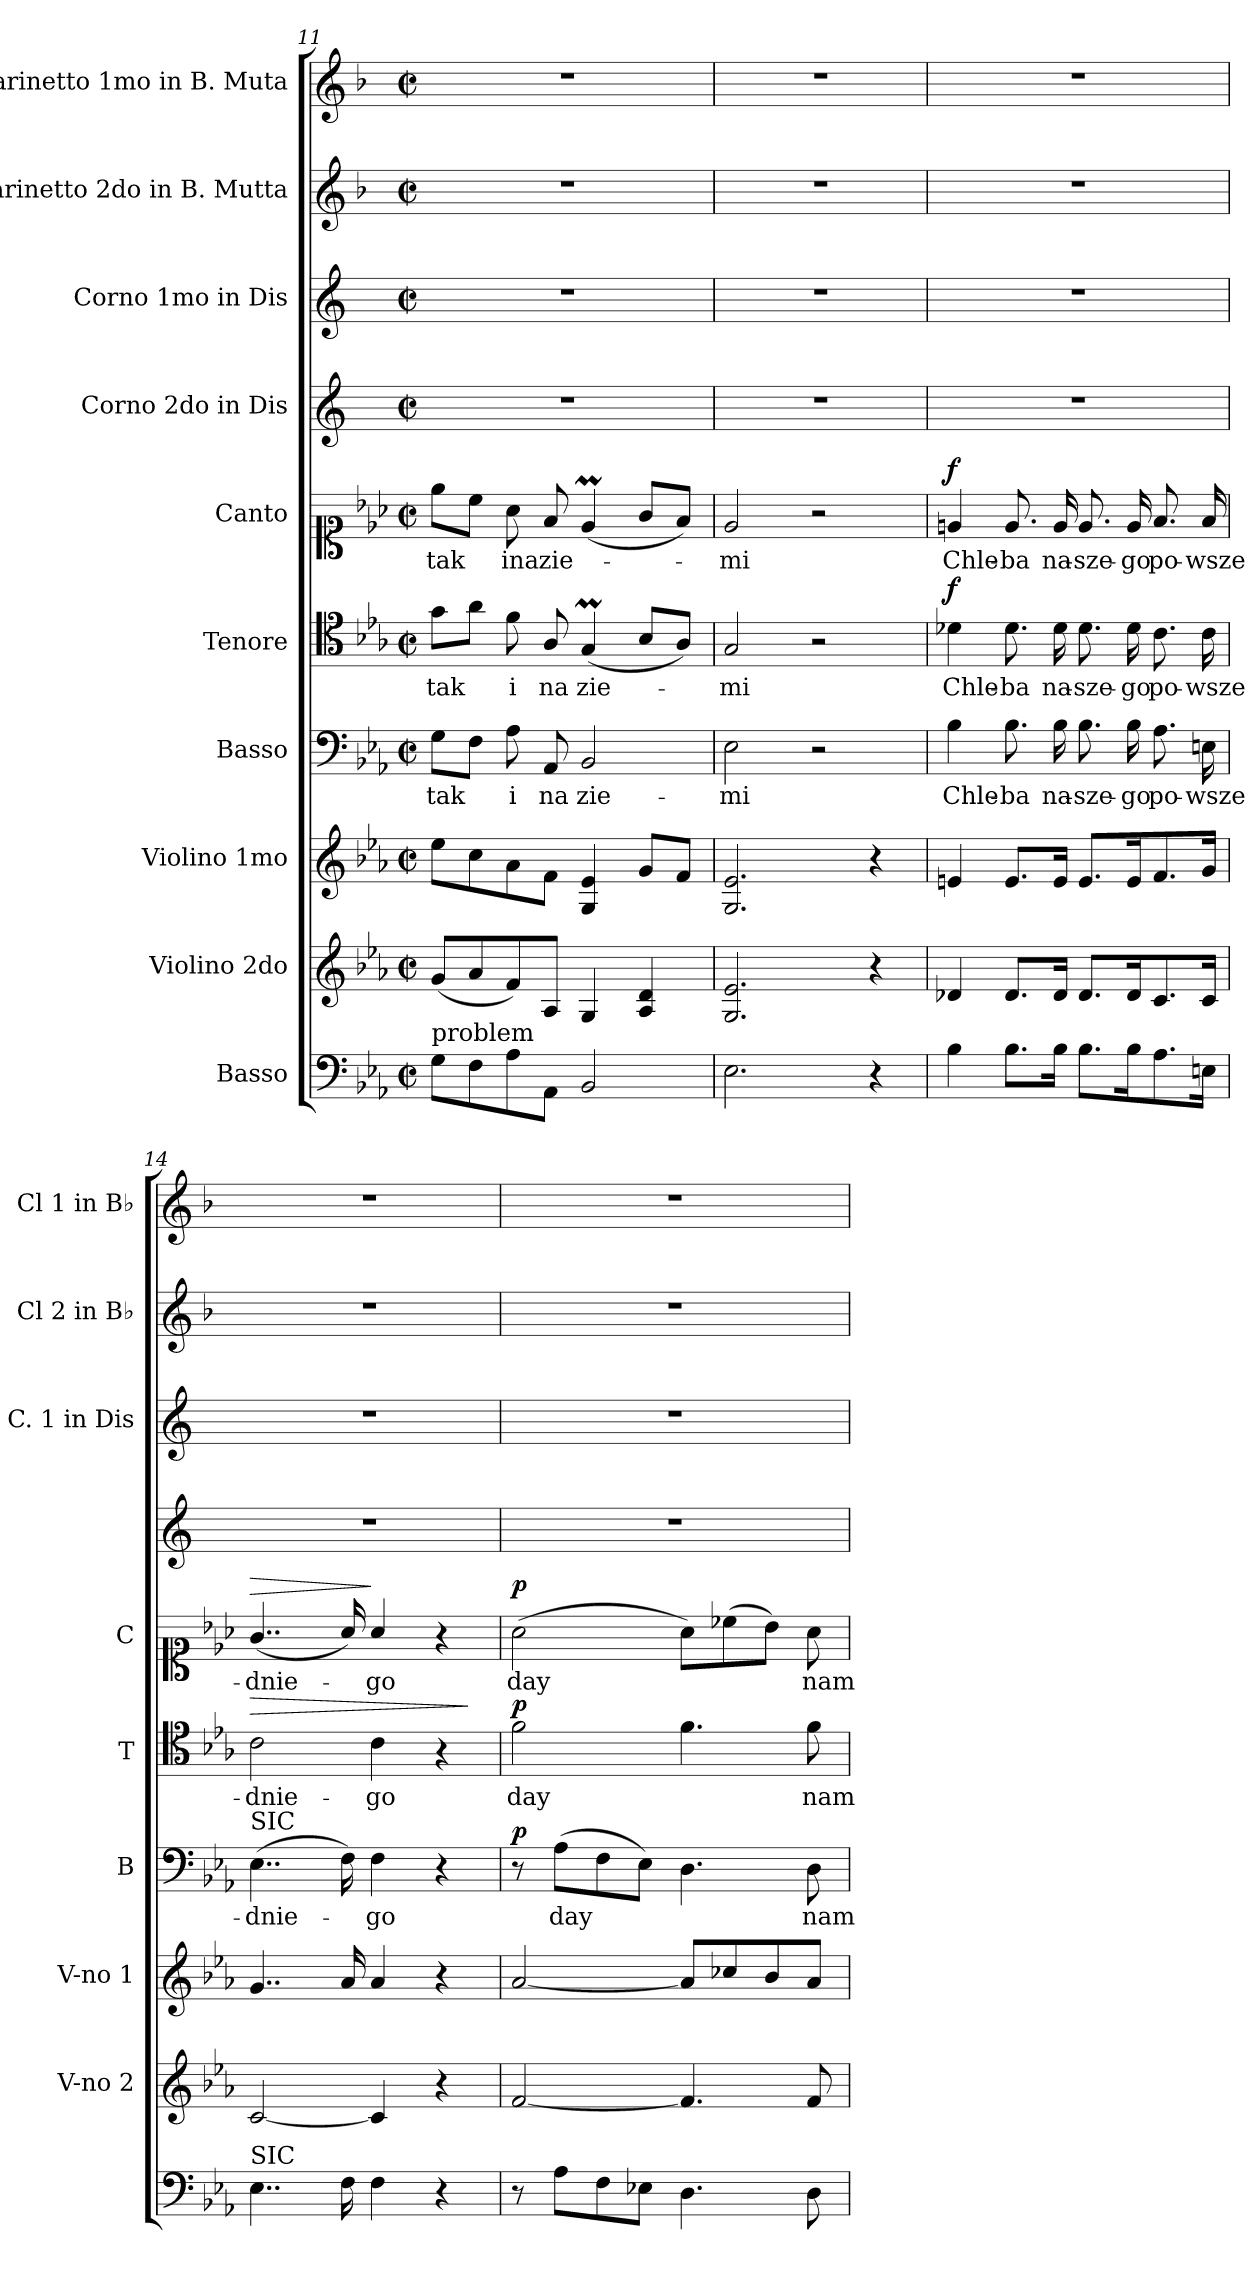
**kern	**kern	**kern	**kern	**text	**dynam	**kern	**text	**dynam	**kern	**text	**dynam	**kern	**kern	**kern	**kern
*part10	*part9	*part8	*part7	*part7	*part7	*part6	*part6	*part6	*part5	*part5	*part5	*part4	*part3	*part2	*part1
*staff10	*staff9	*staff8	*staff7	*staff7	*staff7	*staff6	*staff6	*staff6	*staff5	*staff5	*staff5	*staff4	*staff3	*staff2	*staff1
*I"Basso	*I"Violino 2do	*I"Violino 1mo	*I"Basso	*	*	*I"Tenore	*	*	*I"Canto	*	*	*I"Corno 2do in Dis	*I"Corno 1mo in Dis	*I"Clarinetto 2do in B. Mutta	*I"Clarinetto 1mo in B. Muta
*	*I'V-no 2	*I'V-no 1	*I'B	*	*	*I'T	*	*	*I'C	*	*	*	*I'C. 1 in Dis	*I'Cl 2 in B♭	*I'Cl 1 in B♭
*clefF4	*clefG2	*clefG2	*clefF4	*	*	*clefC4	*	*	*clefC1	*	*	*clefG2	*clefG2	*clefG2	*clefG2
*	*	*	*	*	*	*	*	*	*	*	*	*ITrd5c9	*ITrd5c9	*ITrd1c2	*ITrd1c2
*k[b-e-a-]	*k[b-e-a-]	*k[b-e-a-]	*k[b-e-a-]	*	*	*k[b-e-a-]	*	*	*k[b-e-a-]	*	*	*k[b-e-a-]	*k[b-e-a-]	*k[b-e-a-]	*k[b-e-a-]
*M2/2	*M2/2	*M2/2	*M2/2	*	*	*M2/2	*	*	*M2/2	*	*	*M2/2	*M2/2	*M2/2	*M2/2
*met(c|)	*met(c|)	*met(c|)	*met(c|)	*	*	*met(c|)	*	*	*met(c|)	*	*	*met(c|)	*met(c|)	*met(c|)	*met(c|)
=11	=11	=11	=11	=11	=11	=11	=11	=11	=11	=11	=11	=11	=11	=11	=11
!LO:TX:a:t=problem	!	!	!	!	!	!	!	!	!	!	!	!	!	!	!
8G\L	(8g/L	8ee-\L	8G\L	tak	.	8g\L	tak	.	8ee-\L	tak	.	1r	1r	1r	1r
8F\	8a-/	8cc\	8F\J	.	.	8a-\J	.	.	8cc\J	.	.	.	.	.	.
8A-\	8f/)	8a-\	8A-\	i	.	8f\	i	.	8a-\	ina	.	.	.	.	.
8AA-/J	8A-/J	8f\J	8AA-/	na	.	8A-/	na	.	8f/	zie-	.	.	.	.	.
2BB-/	4G/	4G/ 4e-/	2BB-/	zie-	.	(<4Gm/	zie-	.	(>4e-M/	.	.	.	.	.	.
.	4A-/ 4d/	8g/L	.	.	.	8B-/L	.	.	8g/L	.	.	.	.	.	.
.	.	8f/J	.	.	.	8A-/J)	.	.	8f/J)	.	.	.	.	.	.
=12	=12	=12	=12	=12	=12	=12	=12	=12	=12	=12	=12	=12	=12	=12	=12
2.E-\	2.G/ 2.e-/	2.G/ 2.e-/	2E-\	-mi	.	2G/	-mi	.	2e-/	-mi	.	1r	1r	1r	1r
.	.	.	2r	.	.	2r	.	.	2r	.	.	.	.	.	.
4r	4r	4r	.	.	.	.	.	.	.	.	.	.	.	.	.
=13	=13	=13	=13	=13	=13	=13	=13	=13	=13	=13	=13	=13	=13	=13	=13
!	!	!	!	!	!	!	!	!LO:DY:b	!	!	!LO:DY:b	!	!	!	!
4B-\	4d-X/	4en/	4B-\	Chle-	.	4d-X\	Chle-	f	4en/	Chle-	f	1r	1r	1r	1r
8.B-\L	8.d-/L	8.e/L	8.B-\	-ba	.	8.d-\	-ba	.	8.e/	-ba	.	.	.	.	.
16B-\Jk	16d-/Jk	16e/Jk	16B-\	na-	.	16d-\	na-	.	16e/	na-	.	.	.	.	.
8.B-\L	8.d-/L	8.e/L	8.B-\	-sze-	.	8.d-\	-sze-	.	8.e/	-sze-	.	.	.	.	.
16B-\K	16d-/K	16e/K	16B-\	-go	.	16d-\	-go	.	16e/	-go	.	.	.	.	.
8.A-\	8.c/	8.f/	8.A-\	po-	.	8.c\	po-	.	8.f/	po-	.	.	.	.	.
16En\Jk	16c/Jk	16g/Jk	16En\	-wsze-	.	16c\	-wsze-	.	16f/	-wsze-	.	.	.	.	.
=14	=14	=14	=14	=14	=14	=14	=14	=14	=14	=14	=14	=14	=14	=14	=14
!	!	!	!LO:TX:a:t=SIC	!	!	!	!	!	!	!	!	!	!	!	!
!LO:TX:a:t=SIC	!	!	!	!	!	!	!	!	!	!	!	!	!	!	!
!	!	!	!	!	!	!	!	!LO:HP:a	!	!	!LO:HP:a	!	!	!	!
4..E-\	[2c/	4..g/	(4..E-\	-dnie-	.	2c\	-dnie-	>	(4..g/	-dnie-	>	1r	1r	1r	1r
16F\	.	16a-/	16F\)	.	.	.	.	.	16a-/)	.	.	.	.	.	.
4F\	4c/]	4a-/	4F\	-go	.	4c\	-go	.	4a-/	-go	]	.	.	.	.
4r	4r	4r	4r	.	.	4r	.	.	4r	.	.	.	.	.	.
.	.	.	.	.	.	.	.	]	.	.	.	.	.	.	.
=15	=15	=15	=15	=15	=15	=15	=15	=15	=15	=15	=15	=15	=15	=15	=15
!	!	!	!	!	!LO:DY:b	!	!	!LO:DY:b	!	!	!LO:DY:b	!	!	!	!
8r	[2f/	[2a-/	8r	.	p	2f\	day	p	(2a-\	day	p	1r	1r	1r	1r
8A-\L	.	.	(8A-\L	day	.	.	.	.	.	.	.	.	.	.	.
8F\	.	.	8F\	.	.	.	.	.	.	.	.	.	.	.	.
8E-X\J	.	.	8E-\J)	.	.	.	.	.	.	.	.	.	.	.	.
4.D\	4.f/]	8a-/L]	4.D\	.	.	4.f\	.	.	8a-\L)	.	.	.	.	.	.
.	.	8cc-X/	.	.	.	.	.	.	(8cc-X\	.	.	.	.	.	.
.	.	8b-/	.	.	.	.	.	.	8b-\J)	.	.	.	.	.	.
8D\	8f/	8a-/J	8D\	nam	.	8f\	nam	.	8a-\	nam	.	.	.	.	.
=	=	=	=	=	=	=	=	=	=	=	=	=	=	=	=
*-	*-	*-	*-	*-	*-	*-	*-	*-	*-	*-	*-	*-	*-	*-	*-
